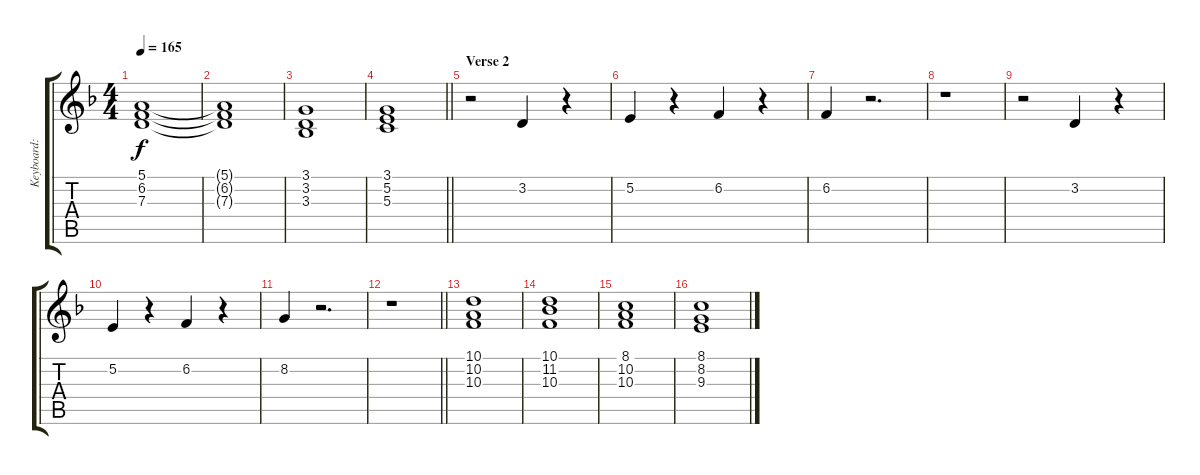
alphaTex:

\track ("Keyboard: Manuel Schallinger" "Keyboard: ") {instrument stringensemble1}
\staff {score tabs}
\tuning (E4 B3 G3 D3 A2 E2) {hide}
\ts (4 4)
\tempo 165
\clef g2
\ks dminor
(5.1 6.2 7.3).1{dy f} |
(5.1{t} 6.2{t} 7.3{t}).1 |
(3.1 3.2 3.3).1 |
\barLineRight lightlight
(3.1 5.2 5.3).1 |
\section ("" "Verse 2")
r.2 3.2.4 r.4 |
5.2.4 r.4 6.2.4 r.4 |
6.2.4 r.2{d} |
r.1 |
r.2 3.2.4 r.4 |
5.2.4 r.4 6.2.4 r.4 |
8.2.4 r.2{d} |
\barLineRight lightlight
r.1 |
(10.1 10.2 10.3).1 |
(10.1 11.2 10.3).1 |
(8.1 10.2 10.3).1 |
(8.1 8.2 9.3).1
